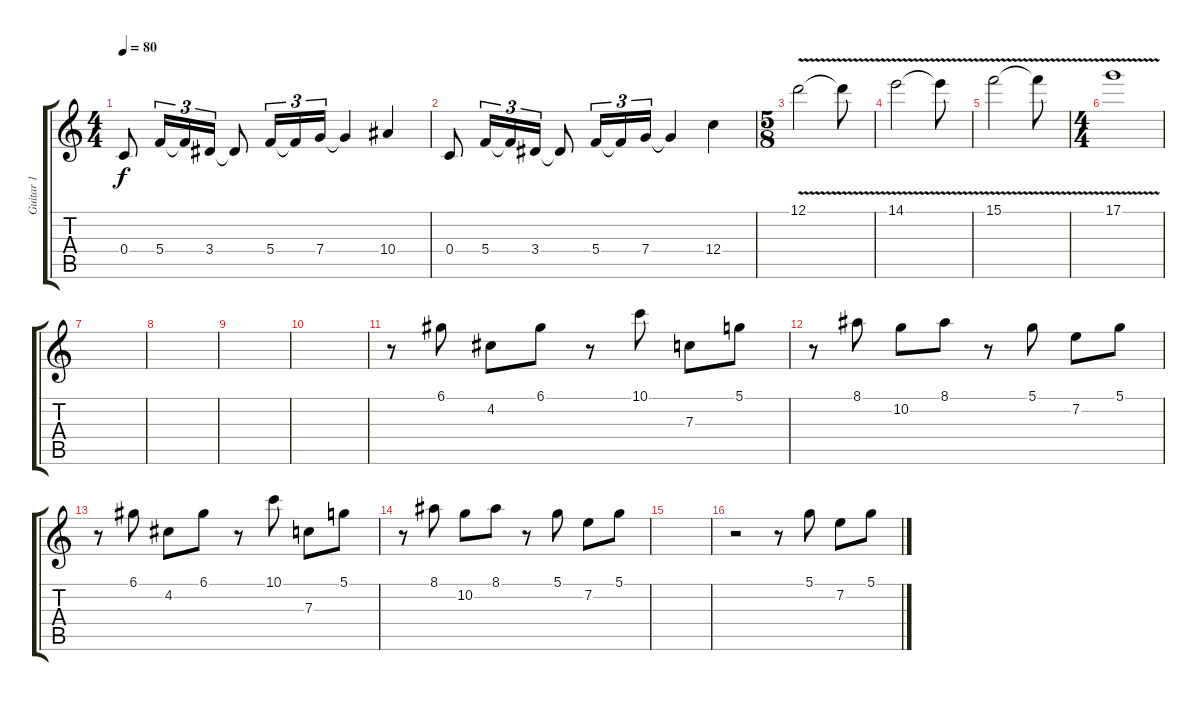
\track ("Guitar 1" "Guitar 1") {instrument electricguitarclean}
\staff {score tabs}
\tuning (D4 A3 F3 C3 G2 C2) {hide}
\ts (4 4)
\tempo 80
\clef g2
\ks c
0.4.8{dy f volume 10 balance 8 instrument electricguitarmuted} 5.4.16{tu (3 2)} 5.4{t}.16{tu (3 2)} 3.4.16{tu (3 2)} 3.4{t}.8 5.4.16{tu (3 2)} 5.4{t}.16{tu (3 2)} 7.4.16{tu (3 2)} 7.4{t}.4 10.4.4 |
0.4.8{volume 10 balance 8 instrument electricguitarmuted} 5.4.16{tu (3 2)} 5.4{t}.16{tu (3 2)} 3.4.16{tu (3 2)} 3.4{t}.8 5.4.16{tu (3 2)} 5.4{t}.16{tu (3 2)} 7.4.16{tu (3 2)} 7.4{t}.4 12.4.4 |
\ts (5 8)
12.1{v}.2 12.1{t}.8 |
14.1{v}.2 14.1{t}.8 |
15.1{v}.2 15.1{t}.8 |
\ts (4 4)
17.1{v}.1 |
|
|
|
|
r.8{volume 14 instrument distortionguitar} 6.1.8 4.2.8 6.1.8 r.8 10.1.8 7.3.8 5.1.8 |
r.8{volume 14 instrument distortionguitar} 8.1.8 10.2.8 8.1.8 r.8 5.1.8 7.2.8 5.1.8 |
r.8{volume 14 instrument distortionguitar} 6.1.8 4.2.8 6.1.8 r.8 10.1.8 7.3.8 5.1.8 |
r.8{volume 14 instrument distortionguitar} 8.1.8 10.2.8 8.1.8 r.8 5.1.8 7.2.8 5.1.8 |
|
r.2 r.8 5.1.8 7.2.8 5.1.8
